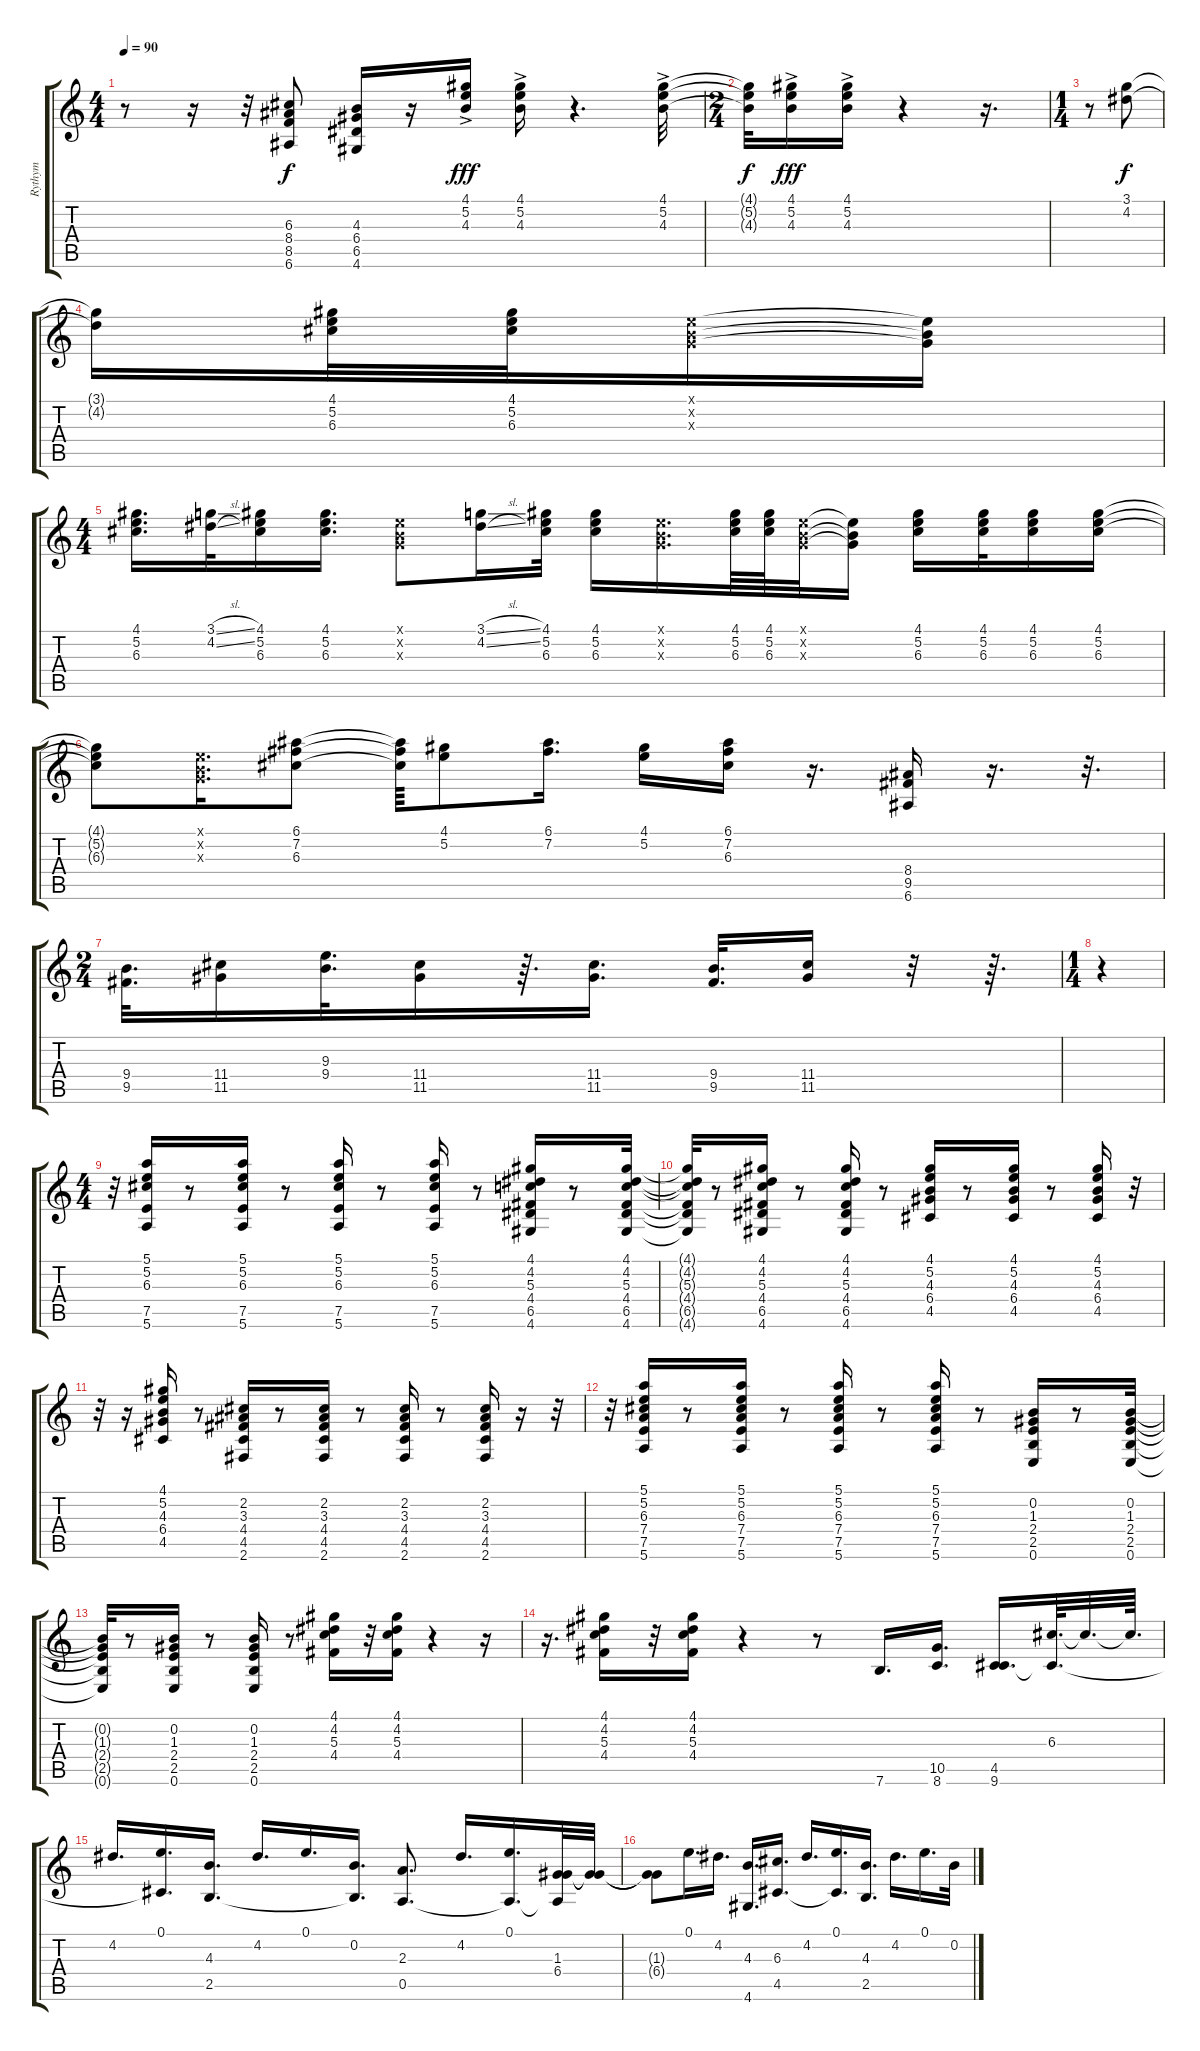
\track ("Rythym" "Rythym") {instrument electricguitarclean}
\staff {score tabs}
\tuning (E4 B3 G3 D3 A2 E2) {hide}
\ts (4 4)
\tempo 90
\clef g2
\ks c
r.8{dy f} r.16 r.32 (6.3 8.4 8.5 6.6).8 (4.3 6.4 6.5 4.6).16 r.16 (4.1{ac} 5.2 4.3).16{dy fff} (4.1{ac} 5.2 4.3).16 r.4{d} (4.1{ac} 5.2 4.3).32 |
\ts (2 4)
(4.1{t} 5.2{t} 4.3{t}).32{dy f} (4.1{ac} 5.2 4.3).16{dy fff} (4.1{ac} 5.2 4.3).16 r.4 r.16{d} |
\ts (1 4)
r.8 (3.1 4.2).8{dy f} |
(3.1{t} 4.2{t}).16 (4.1 5.2 6.3).32 (4.1 5.2 6.3).32 (0.1{x} 0.2{x} 0.3{x}).16 (0.1{t} 0.2{t} 0.3{t}).16 |
\ts (4 4)
(4.1 5.2 6.3).16{d} (3.1{sl} 4.2{sl}).32 (4.1 5.2 6.3).16 (4.1 5.2 6.3).16{d} (0.1{x} 0.2{x} 0.3{x}).8 (3.1{sl} 4.2{sl}).16 (4.1 5.2 6.3).32 (4.1 5.2 6.3).16 (0.1{x} 0.2{x} 0.3{x}).16{d} (4.1 5.2 6.3).64 (4.1 5.2 6.3).64 (0.1{x} 0.2{x} 0.3{x}).32 (0.1{t} 0.2{t} 0.3{t}).16 (4.1 5.2 6.3).16 (4.1 5.2 6.3).32 (4.1 5.2 6.3).16 (4.1 5.2 6.3).16 |
(4.1{t} 5.2{t} 6.3{t}).8 (0.1{x} 0.2{x} 0.3{x}).16{d} (6.1 7.2 6.3).8 (6.1{t} 7.2{t} 6.3{t}).64 (4.1 5.2).8 (6.1 7.2).16{d} (4.1 5.2).16 (6.1 7.2 6.3).16 r.16{d} (8.4 9.5 6.6).16 r.16{d} r.32{d} |
\ts (2 4)
(9.4 9.5).32{d} (11.4 11.5).16 (9.3 9.4).32{d} (11.4 11.5).16 r.64{d} (11.4 11.5).16{d} (9.4 9.5).32{d} (11.4 11.5).16 r.32 r.64{d} |
\ts (1 4)
r.4 |
\ts (4 4)
r.32 (5.1 5.2 6.3 7.5 5.6).16 r.8 (5.1 5.2 6.3 7.5 5.6).16 r.8 (5.1 5.2 6.3 7.5 5.6).16 r.8 (5.1 5.2 6.3 7.5 5.6).16 r.8 (4.1 4.2 5.3 4.4 6.5 4.6).16 r.8 (4.1 4.2 5.3 4.4 6.5 4.6).32 |
(4.1{t} 4.2{t} 5.3{t} 4.4{t} 6.5{t} 4.6{t}).32 r.8 (4.1 4.2 5.3 4.4 6.5 4.6).16 r.8 (4.1 4.2 5.3 4.4 6.5 4.6).16 r.8 (4.1 5.2 4.3 6.4 4.5).16 r.8 (4.1 5.2 4.3 6.4 4.5).16 r.8 (4.1 5.2 4.3 6.4 4.5).16 r.32 |
r.32 r.16 (4.1 5.2 4.3 6.4 4.5).16 r.8 (2.2 3.3 4.4 4.5 2.6).16 r.8 (2.2 3.3 4.4 4.5 2.6).16 r.8 (2.2 3.3 4.4 4.5 2.6).16 r.8 (2.2 3.3 4.4 4.5 2.6).16 r.16 r.32 |
r.32 (5.1 5.2 6.3 7.4 7.5 5.6).16 r.8 (5.1 5.2 6.3 7.4 7.5 5.6).16 r.8 (5.1 5.2 6.3 7.4 7.5 5.6).16 r.8 (5.1 5.2 6.3 7.4 7.5 5.6).16 r.8 (0.2 1.3 2.4 2.5 0.6).16 r.8 (0.2 1.3 2.4 2.5 0.6).32 |
(0.2{t} 1.3{t} 2.4{t} 2.5{t} 0.6{t}).32 r.8 (0.2 1.3 2.4 2.5 0.6).16 r.8 (0.2 1.3 2.4 2.5 0.6).16 r.8 (4.1 4.2 5.3 4.4).16 r.32 (4.1 4.2 5.3 4.4).16 r.4 r.16 |
r.16{d} (4.1 4.2 5.3 4.4).16 r.32 (4.1 4.2 5.3 4.4).16 r.4 r.8 7.6.16{d} (10.5 8.6).16{d} (4.5 9.6).16{d} (6.3 4.5{t}).64{d} 6.3{t}.32{d} 6.3{t}.64{d} |
4.2.16{d} (0.1 4.5{t}).16{d} (4.3 2.5).16{d} 4.2.16{d} 0.1.16{d} (0.2 2.5{t}).16{d} (2.3 0.5).8{d} 4.2.16{d} (0.1 0.5{t}).16{d} (1.3 6.4 0.5{t}).32 (1.3{t} 6.4{t}).32 |
(1.3{t} 6.4{t}).8 0.1.16{d} 4.2.16{d} (4.3 4.6).16{d} (6.3 4.5).16{d} 4.2.16{d} (0.1 4.5{t}).16{d} (4.3 2.5).16{d} 4.2.16{d} 0.1.16{d} 0.2.32
